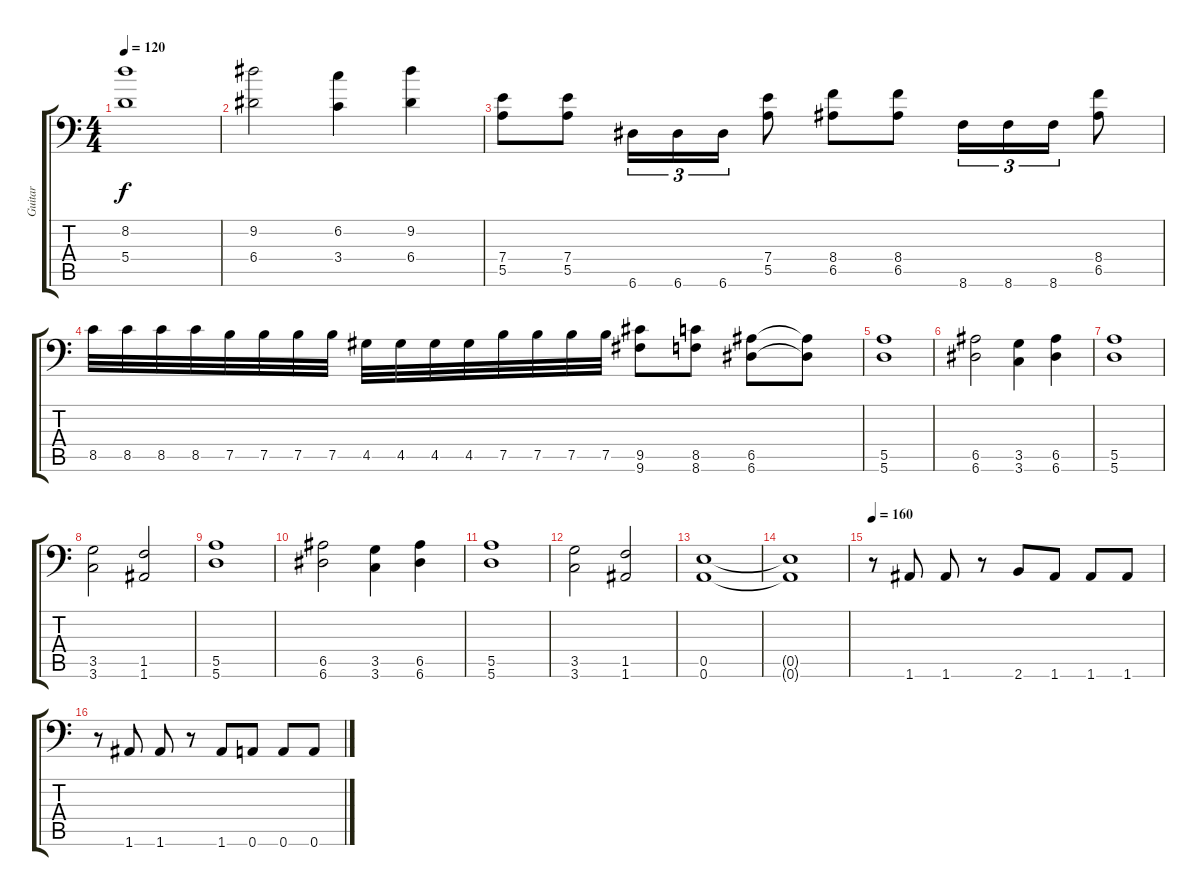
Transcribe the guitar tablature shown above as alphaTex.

\track ("Guitar" "Guitar") {instrument distortionguitar}
\staff {score tabs}
\tuning (B3 Gb3 D3 A2 E2 A1) {hide}
\ts (4 4)
\tempo 120
\clef f4
\ks c
(8.2 5.4).1{dy f} |
(9.2 6.4).2 (6.2 3.4).4 (9.2 6.4).4 |
(7.4 5.5).8 (7.4 5.5).8 6.6.16{tu (3 2)} 6.6.16{tu (3 2)} 6.6.16{tu (3 2)} (7.4 5.5).8 (8.4 6.5).8 (8.4 6.5).8 8.6.16{tu (3 2)} 8.6.16{tu (3 2)} 8.6.16{tu (3 2)} (8.4 6.5).8 |
8.5.32 8.5.32 8.5.32 8.5.32 7.5.32 7.5.32 7.5.32 7.5.32 4.5.32 4.5.32 4.5.32 4.5.32 7.5.32 7.5.32 7.5.32 7.5.32 (9.5 9.6).8 (8.5 8.6).8 (6.5 6.6).8 (6.5{t} 6.6{t}).8 |
(5.5 5.6).1 |
(6.5 6.6).2 (3.5 3.6).4 (6.5 6.6).4 |
(5.5 5.6).1 |
(3.5 3.6).2 (1.5 1.6).2 |
(5.5 5.6).1 |
(6.5 6.6).2 (3.5 3.6).4 (6.5 6.6).4 |
(5.5 5.6).1 |
(3.5 3.6).2 (1.5 1.6).2 |
(0.5 0.6).1 |
(0.5{t} 0.6{t}).1 |
\tempo 160
r.8 1.6.8 1.6.8 r.8 2.6.8 1.6.8 1.6.8 1.6.8 |
r.8 1.6.8 1.6.8 r.8 1.6.8 0.6.8 0.6.8 0.6.8
